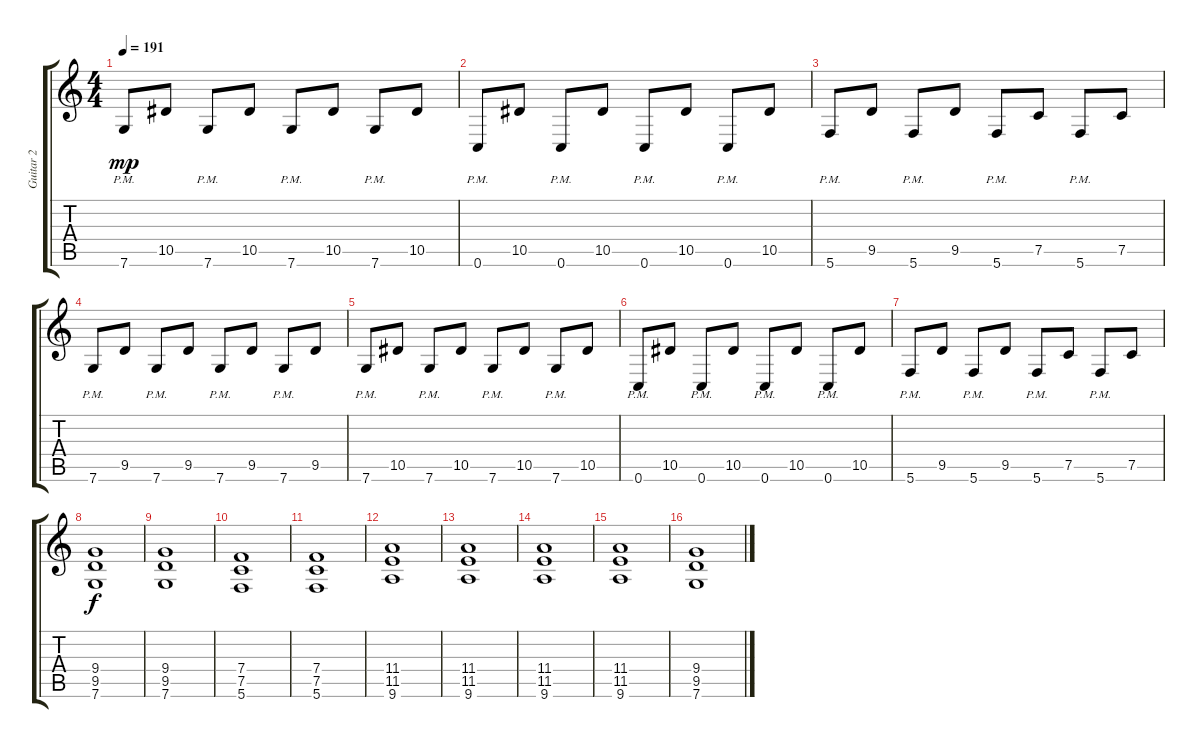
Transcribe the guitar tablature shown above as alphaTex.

\track ("Guitar 2" "Guitar 2") {instrument distortionguitar}
\staff {score tabs}
\tuning (C4 G3 Eb3 Bb2 F2 C2) {hide}
\ts (4 4)
\tempo 191
\clef g2
\ks c
7.6{pm}.8{dy mp} 10.5.8 7.6{pm}.8 10.5.8 7.6{pm}.8 10.5.8 7.6{pm}.8 10.5.8 |
0.6{pm}.8 10.5.8 0.6{pm}.8 10.5.8 0.6{pm}.8 10.5.8 0.6{pm}.8 10.5.8 |
5.6{pm}.8 9.5.8 5.6{pm}.8 9.5.8 5.6{pm}.8 7.5.8 5.6{pm}.8 7.5.8 |
7.6{pm}.8 9.5.8 7.6{pm}.8 9.5.8 7.6{pm}.8 9.5.8 7.6{pm}.8 9.5.8 |
7.6{pm}.8 10.5.8 7.6{pm}.8 10.5.8 7.6{pm}.8 10.5.8 7.6{pm}.8 10.5.8 |
0.6{pm}.8 10.5.8 0.6{pm}.8 10.5.8 0.6{pm}.8 10.5.8 0.6{pm}.8 10.5.8 |
5.6{pm}.8 9.5.8 5.6{pm}.8 9.5.8 5.6{pm}.8 7.5.8 5.6{pm}.8 7.5.8 |
(9.4 9.5 7.6).1{dy f} |
(9.4 9.5 7.6).1 |
(7.4 7.5 5.6).1 |
(7.4 7.5 5.6).1 |
(11.4 11.5 9.6).1 |
(11.4 11.5 9.6).1 |
(11.4 11.5 9.6).1 |
(11.4 11.5 9.6).1 |
(9.4 9.5 7.6).1
